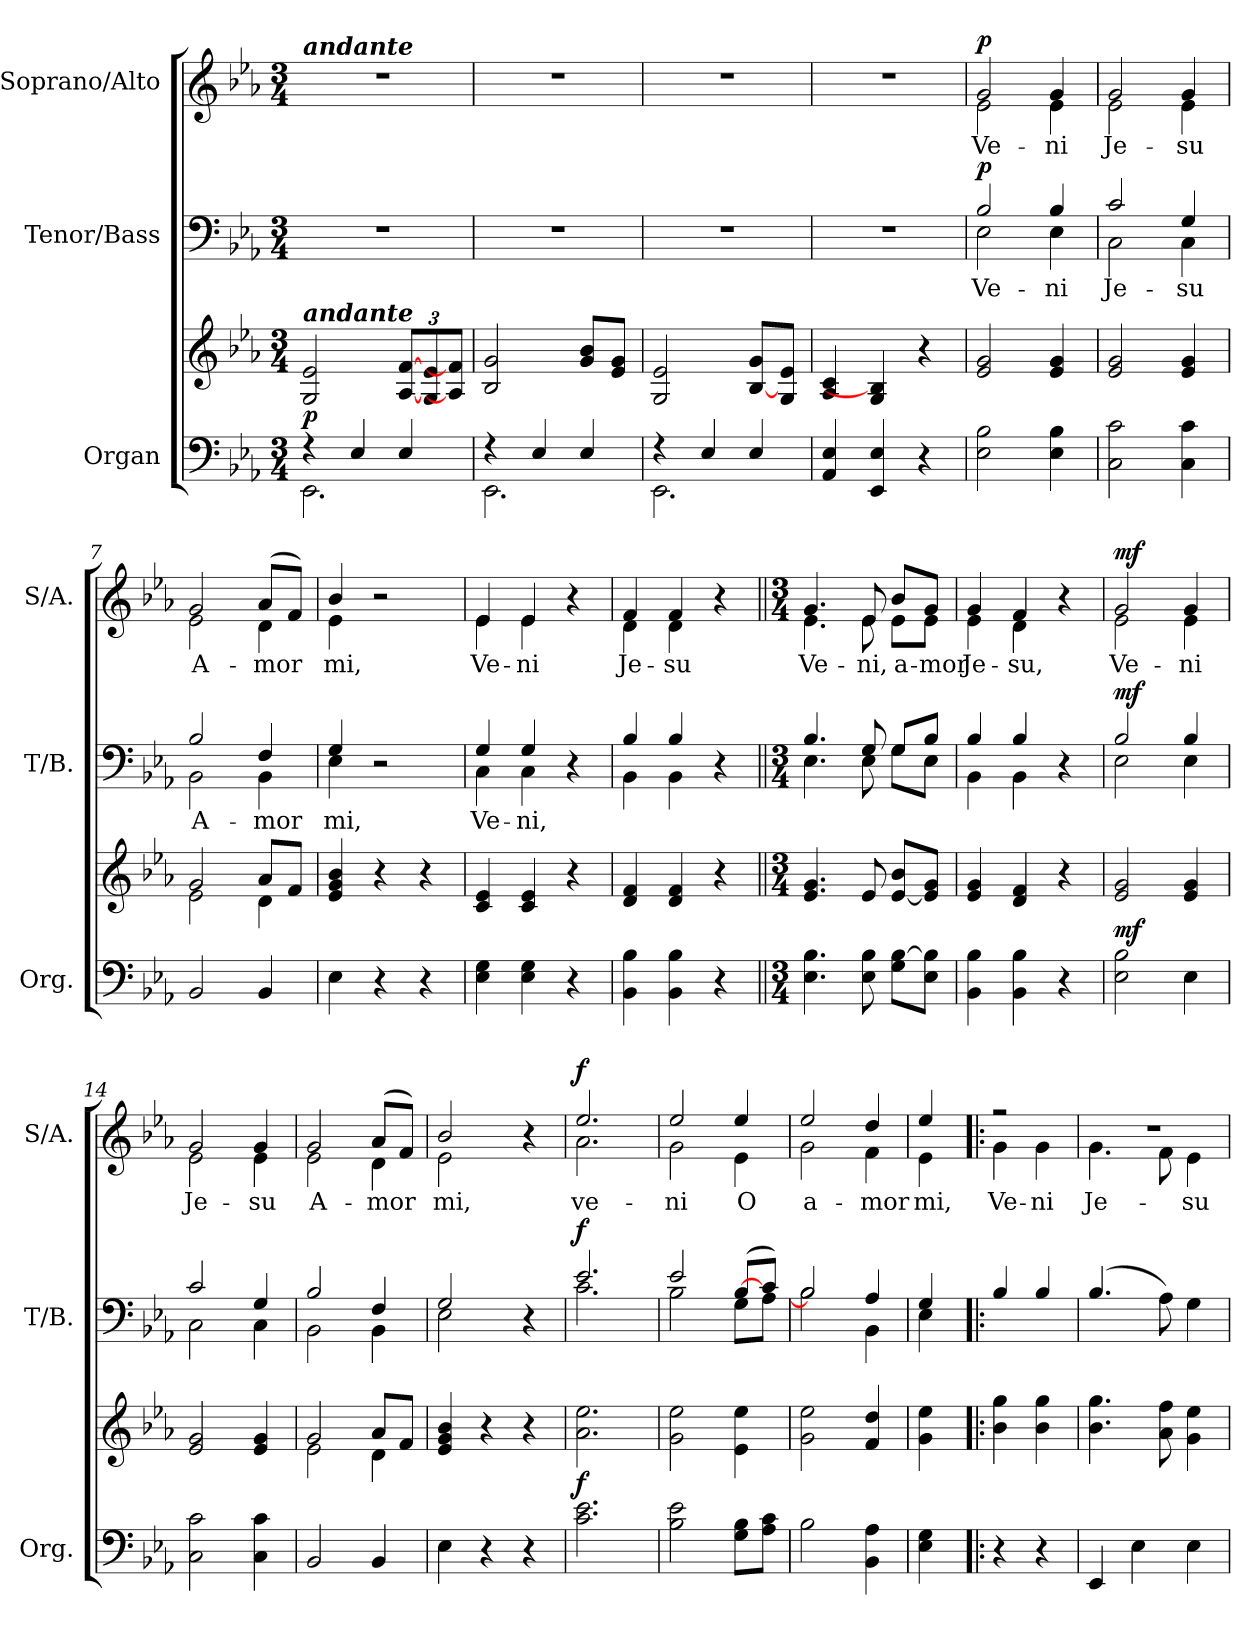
**kern	**kern	**dynam	**kern	**text	**dynam	**kern	**text	**dynam
*part3	*part3	*part3	*part2	*part2	*part2	*part1	*part1	*part1
*staff4	*staff3	*staff3/4	*staff2	*staff2	*staff2	*staff1	*staff1	*staff1
*I"Organ	*	*	*I"Tenor/Bass	*	*	*I"Soprano/Alto	*	*
*I'Org.	*	*	*I'T/B.	*	*	*I'S/A.	*	*
*clefF4	*clefG2	*	*clefF4	*	*	*clefG2	*	*
*k[b-e-a-]	*k[b-e-a-]	*	*k[b-e-a-]	*	*	*k[b-e-a-]	*	*
*E-:	*E-:	*	*E-:	*	*	*E-:	*	*
*M3/4	*M3/4	*	*M3/4	*	*	*M3/4	*	*
*MM108	*MM108	*	*MM108	*	*	*MM108	*	*
=1	=1	=1	=1	=1	=1	=1	=1	=1
*^	*	*	*	*	*	*	*	*
!	!	!	!	!	!	!	!LO:TX:a:Bi:t=andante	!	!
!	!	!LO:TX:a:Bi:t=andante	!	!	!	!	!	!	!
!	!	!	!LO:DY:a=2	!	!	!	!	!	!
4r	2.EE-\	2G/ 2e-/	p	2.r	.	.	2.r	.	.
4E-/	.	.	.	.	.	.	.	.	.
*	*	*Xbrackettup	*	*	*	*	*	*	*
4E-/	.	[12A-/ [12f/L	.	.	.	.	.	.	.
.	.	12G/ 12e-/	.	.	.	.	.	.	.
.	.	12A-/] 12f/]J	.	.	.	.	.	.	.
=2	=2	=2	=2	=2	=2	=2	=2	=2	=2
4r	2.EE-\	2B-/ 2g/	.	2.r	.	.	2.r	.	.
4E-/	.	.	.	.	.	.	.	.	.
4E-/	.	8g/ 8b-/L	.	.	.	.	.	.	.
.	.	8e-/ 8g/J	.	.	.	.	.	.	.
=3	=3	=3	=3	=3	=3	=3	=3	=3	=3
4r	2.EE-\	2G/ 2e-/	.	2.r	.	.	2.r	.	.
4E-/	.	.	.	.	.	.	.	.	.
4E-/	.	[8B-/ 8g/L	.	.	.	.	.	.	.
.	.	8G/ 8e-/J	.	.	.	.	.	.	.
*v	*v	*	*	*	*	*	*	*	*
=4	=4	=4	=4	=4	=4	=4	=4	=4
4AA-/ 4E-/	4A-/ 4c/	.	2.r	.	.	2.r	.	.
4EE-/ 4E-/	4G/ 4B-/]	.	.	.	.	.	.	.
4r	4r	.	.	.	.	.	.	.
=5	=5	=5	=5	=5	=5	=5	=5	=5
!	!	!	!	!LO:LY:b	!LO:DY:a	!	!LO:LY:b	!LO:DY:a
*	*	*	*^	*	*	*^	*	*
2E-\ 2B-\	2e-/ 2g/	.	2B-/	2E-\	Ve-	p	2g/	2e-\	Ve-	p
!	!	!	!	!	!LO:LY:b	!	!	!	!LO:LY:b	!
4E-\ 4B-\	4e-/ 4g/	.	4B-/	4E-\	-ni	.	4g/	4e-\	-ni	.
=6	=6	=6	=6	=6	=6	=6	=6	=6	=6	=6
!	!	!	!	!	!LO:LY:b	!	!	!	!LO:LY:b	!
2C\ 2c\	2e-/ 2g/	.	2c/	2C\	Je-	.	2g/	2e-\	Je-	.
!	!	!	!	!	!LO:LY:b	!	!	!	!LO:LY:b	!
4C\ 4c\	4e-/ 4g/	.	4G/	4C\	-su	.	4g/	4e-\	-su	.
=7	=7	=7	=7	=7	=7	=7	=7	=7	=7	=7
*	*^	*	*	*	*	*	*	*	*	*
!	!	!	!	!	!	!LO:LY:b	!	!	!	!LO:LY:b	!
2BB-/	2g/	2e-\	.	2B-/	2BB-\	A-	.	2g/	2e-\	A-	.
!	!	!	!	!	!	!LO:LY:b	!	!	!	!LO:LY:b	!
4BB-/	8a-/L	4d\	.	4F/	4BB-\	-mor	.	(<8a-/L	4d\	-mor	.
.	8f/J	.	.	.	.	.	.	8f/J)	.	.	.
*	*v	*v	*	*	*	*	*	*	*	*	*
=8	=8	=8	=8	=8	=8	=8	=8	=8	=8	=8
!	!	!	!	!	!LO:LY:b	!	!	!	!LO:LY:b	!
4E-\	4e-/ 4g/ 4b-/	.	4G/	4E-\	mi,	.	4b-/	4e-\	mi,	.
4r	4r	.	2r	2ryy	.	.	2r	2ryy	.	.
4r	4r	.	.	.	.	.	.	.	.	.
=9	=9	=9	=9	=9	=9	=9	=9	=9	=9	=9
!	!	!	!	!	!LO:LY:b	!	!	!	!LO:LY:b	!
4E-\ 4G\	4c/ 4e-/	.	4G/	4C\	Ve-	.	4e-/	4e-\	Ve-	.
!	!	!	!	!	!LO:LY:b	!	!	!	!LO:LY:b	!
4E-\ 4G\	4c/ 4e-/	.	4G/	4C\	-ni,	.	4e-/	4e-\	-ni	.
4r	4r	.	4r	4ryy	.	.	4r	4ryy	.	.
=10	=10	=10	=10	=10	=10	=10	=10	=10	=10	=10
!	!	!	!	!	!	!	!	!	!LO:LY:b	!
4BB-\ 4B-\	4d/ 4f/	.	4B-/	4BB-\	.	.	4f/	4d\	Je-	.
!	!	!	!	!	!	!	!	!	!LO:LY:b	!
4BB-\ 4B-\	4d/ 4f/	.	4B-/	4BB-\	.	.	4f/	4d\	-su	.
4r	4r	.	4r	4ryy	.	.	4r	4ryy	.	.
!!LO:LB:g=z	!!
=11||	=11||	=11||	=11||	=11||	=11||	=11||	=11||	=11||	=11||	=11||
*M3/4	*M3/4	*	*M3/4	*	*	*	*M3/4	*	*	*
!	!	!	!	!	!	!	!	!	!LO:LY:b	!
4.E-\ 4.B-\	4.e-/ 4.g/	.	4.B-/	4.E-\	.	.	4.g/	4.e-\	Ve-	.
!	!	!	!	!	!	!	!	!	!LO:LY:b	!
8E-\ 8B-\	8e-/	.	8G/	8E-\	.	.	8e-/	8e-\	-ni,	.
!	!	!	!	!	!	!	!	!	!LO:LY:b	!
8G\ [8B-\L	[8e-/ 8b-/L	.	8G/L	8G\L	.	.	8b-/L	8e-\L	a-	.
!	!	!	!	!	!	!	!	!	!LO:LY:b	!
8E-\ 8B-\]J	8e-/] 8g/J	.	8B-/J	8E-\J	.	.	8g/J	8e-\J	-mor	.
=12	=12	=12	=12	=12	=12	=12	=12	=12	=12	=12
!	!	!	!	!	!	!	!	!	!LO:LY:b	!
4BB-\ 4B-\	4e-/ 4g/	.	4B-/	4BB-\	.	.	4g/	4e-\	Je-	.
!	!	!	!	!	!	!	!	!	!LO:LY:b	!
4BB-\ 4B-\	4d/ 4f/	.	4B-/	4BB-\	.	.	4f/	4d\	-su,	.
4r	4r	.	4r	4ryy	.	.	4r	4ryy	.	.
=13	=13	=13	=13	=13	=13	=13	=13	=13	=13	=13
!	!	!LO:DY:a=2	!	!	!	!LO:DY:a	!	!	!LO:LY:b	!LO:DY:a
2E-\ 2B-\	2e-/ 2g/	mf	2B-/	2E-\	.	mf	2g/	2e-\	Ve-	mf
!	!	!	!	!	!	!	!	!	!LO:LY:b	!
4E-\	4e-/ 4g/	.	4B-/	4E-\	.	.	4g/	4e-\	-ni	.
=14	=14	=14	=14	=14	=14	=14	=14	=14	=14	=14
!	!	!	!	!	!	!	!	!	!LO:LY:b	!
2C\ 2c\	2e-/ 2g/	.	2c/	2C\	.	.	2g/	2e-\	Je-	.
!	!	!	!	!	!	!	!	!	!LO:LY:b	!
4C\ 4c\	4e-/ 4g/	.	4G/	4C\	.	.	4g/	4e-\	-su	.
=15	=15	=15	=15	=15	=15	=15	=15	=15	=15	=15
*	*^	*	*	*	*	*	*	*	*	*
!	!	!	!	!	!	!	!	!	!	!LO:LY:b	!
2BB-/	2g/	2e-\	.	2B-/	2BB-\	.	.	2g/	2e-\	A-	.
!	!	!	!	!	!	!	!	!	!	!LO:LY:b	!
4BB-/	8a-/L	4d\	.	4F/	4BB-\	.	.	(<8a-/L	4d\	-mor	.
.	8f/J	.	.	.	.	.	.	8f/J)	.	.	.
*	*v	*v	*	*	*	*	*	*	*	*	*
=16	=16	=16	=16	=16	=16	=16	=16	=16	=16	=16
!	!	!	!	!	!	!	!	!	!LO:LY:b	!
4E-\	4e-/ 4g/ 4b-/	.	2G/	2E-\	.	.	2b-/	2e-\	mi,	.
4r	4r	.	.	.	.	.	.	.	.	.
4r	4r	.	4r	4ryy	.	.	4r	4ryy	.	.
=17	=17	=17	=17	=17	=17	=17	=17	=17	=17	=17
!	!	!LO:DY:a=2	!	!	!	!LO:DY:a	!	!	!LO:LY:b	!LO:DY:a
2.c\ 2.e-\	2.a-\ 2.ee-\	f	2.e-/	2.c\	.	f	2.ee-/	2.a-\	ve-	f
=18	=18	=18	=18	=18	=18	=18	=18	=18	=18	=18
!	!	!	!	!	!	!	!	!	!LO:LY:b	!
2B-\ 2e-\	2g\ 2ee-\	.	2e-/	2B-\	.	.	2ee-/	2g\	-ni	.
!	!	!	!	!	!	!	!	!	!LO:LY:b	!
8G\ 8B-\L	4e-\ 4ee-\	.	(>[8B-/L	8G\L	.	.	4ee-/	4e-\	O	.
8A-\ 8c\J	.	.	8c/J)	8A-\J	.	.	.	.	.	.
=19	=19	=19	=19	=19	=19	=19	=19	=19	=19	=19
!	!	!	!	!	!	!	!	!	!LO:LY:b	!
2B-\	2g\ 2ee-\	.	2B-/]	2B-\	.	.	2ee-/	2g\	a-	.
!	!	!	!	!	!	!	!	!	!LO:LY:b	!
4BB-\ 4A-\	4f/ 4dd/	.	4A-/	4BB-\	.	.	4dd/	4f\	-mor	.
=20	=20	=20	=20	=20	=20	=20	=20	=20	=20	=20
!	!	!	!	!	!	!	!	!	!LO:LY:b	!
4E-\ 4G\	4g\ 4ee-\	.	4G/	4E-\	.	.	4ee-/	4e-\	mi,	.
=21!|:	=21!|:	=21!|:	=21!|:	=21!|:	=21!|:	=21!|:	=21!|:	=21!|:	=21!|:	=21!|:
!	!	!	!	!	!	!	!	!	!LO:LY:b	!
*	*	*	*v	*v	*	*	*	*	*	*
4r	4b-\ 4gg\	.	4B-/	.	.	2r	4g\	Ve-	.
!	!	!	!	!	!	!	!	!LO:LY:b	!
4r	4b-\ 4gg\	.	4B-/	.	.	.	4g\	-ni	.
=22	=22	=22	=22	=22	=22	=22	=22	=22	=22
!	!	!	!	!	!	!	!	!LO:LY:b	!
4EE-/	4.b-\ 4.gg\	.	(<4.B-/	.	.	2.r	4.g\	Je-	.
4E-\	.	.	.	.	.	.	.	.	.
.	8a-\ 8ff\	.	8A-\)	.	.	.	8f\	.	.
!	!	!	!	!	!	!	!	!LO:LY:b	!
4E-\	4g\ 4ee-\	.	4G\	.	.	.	4e-\	su	.
*	*	*	*	*	*	*v	*v	*	*
=	=	=	=	=	=	=	=	=
*-	*-	*-	*-	*-	*-	*-	*-	*-
